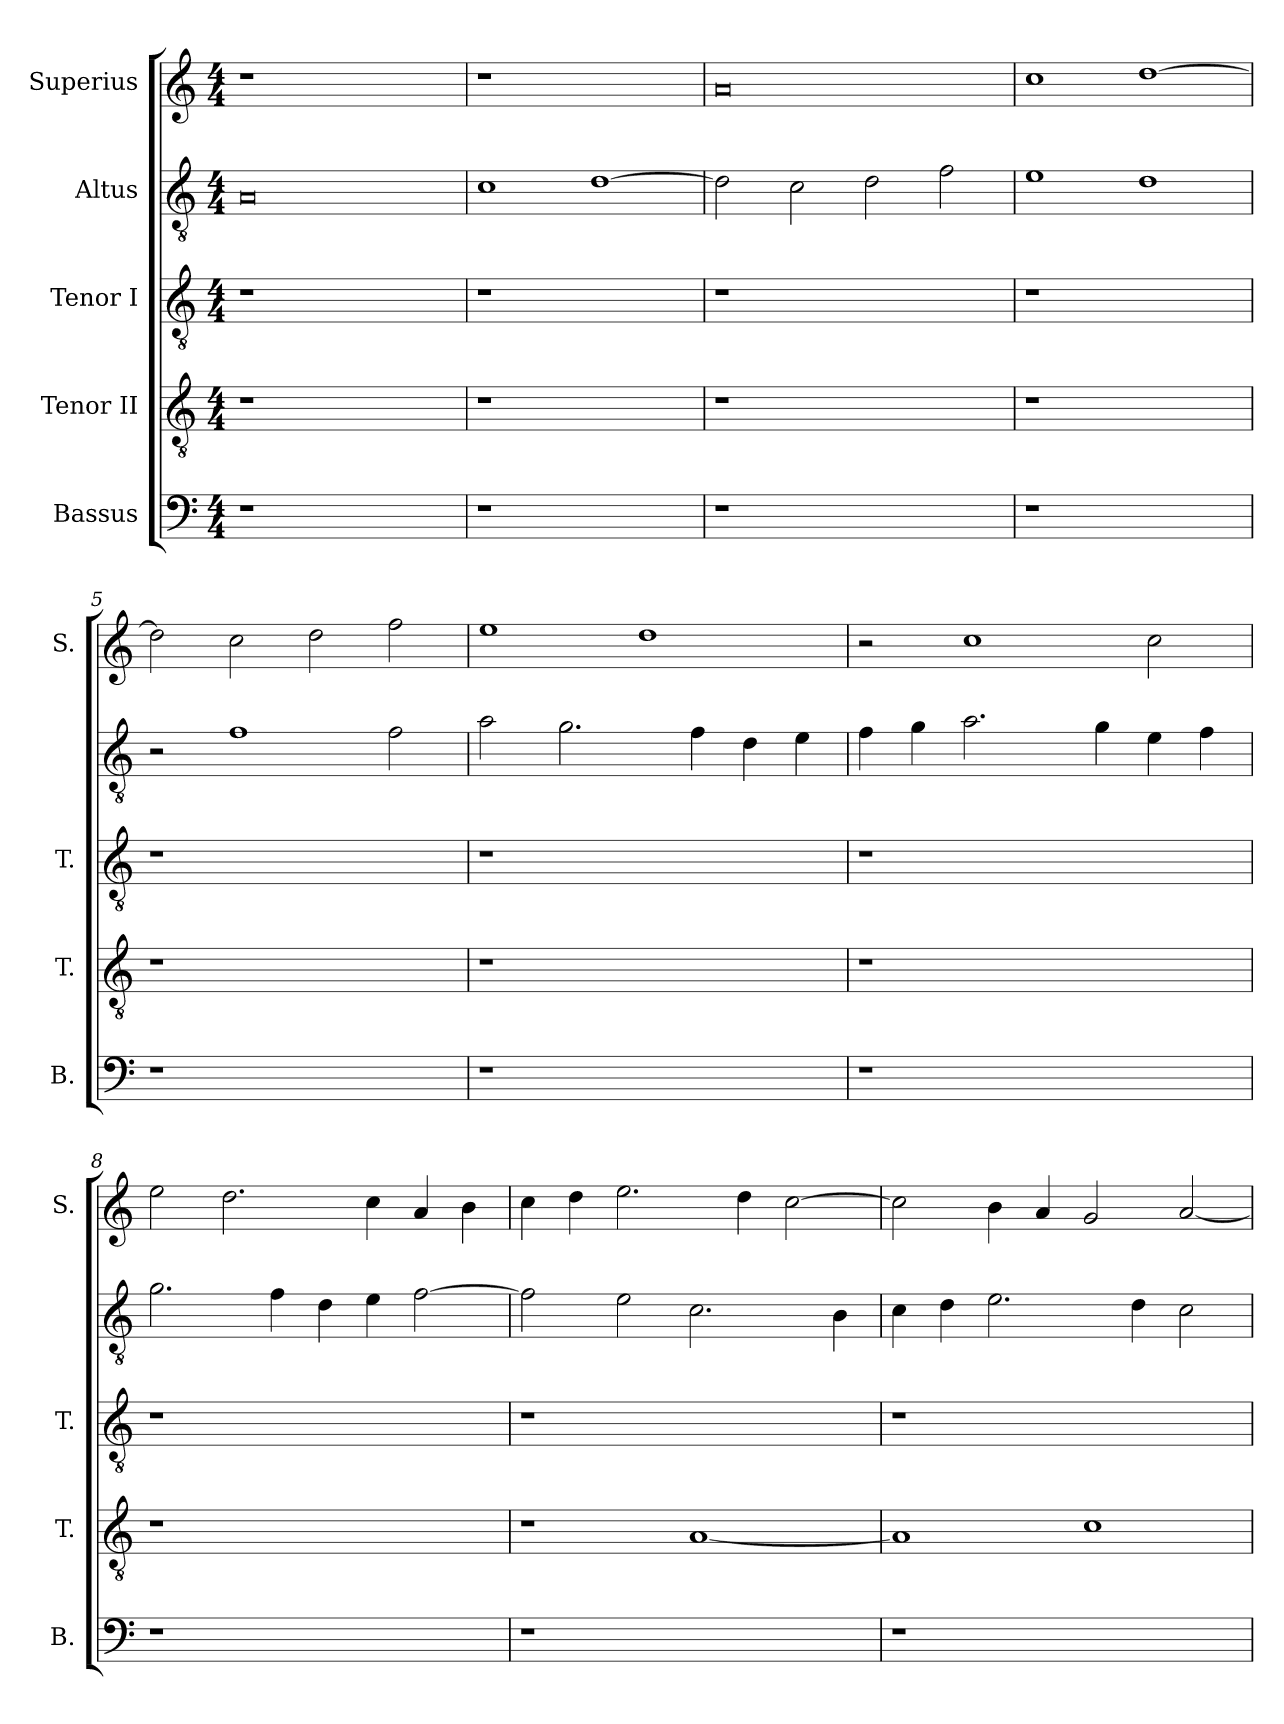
**kern	**kern	**kern	**kern	**kern
*part5	*part4	*part3	*part2	*part1
*staff5	*staff4	*staff3	*staff2	*staff1
*I"Bassus	*I"Tenor II	*I"Tenor I	*I"Altus	*I"Superius
*I'B.	*I'T.	*I'T.	*	*I'S.
!!LO:PB:g=z
*clefF4	*clefGv2	*clefGv2	*clefGv2	*clefG2
*	*ITrd7c12	*ITrd7c12	*ITrd7c12	*
*k[]	*k[]	*k[]	*k[]	*k[]
*C:	*C:	*C:	*C:	*C:
*M4/4	*M4/4	*M4/4	*M4/4	*M4/4
=1	=1	=1	=1	=1
!LO:N:vis=1	!LO:N:vis=1	!LO:N:vis=1	!	!LO:N:vis=1
1r	1r	1r	0AAi	1r
1ryy	1ryy	1ryy	.	1ryy
=2	=2	=2	=2	=2
!LO:N:vis=1	!LO:N:vis=1	!LO:N:vis=1	!	!LO:N:vis=1
1r	1r	1r	1Ci	1r
1ryy	1ryy	1ryy	[>1Di	1ryy
=3	=3	=3	=3	=3
!LO:N:vis=1	!LO:N:vis=1	!LO:N:vis=1	!	!
1r	1r	1r	2Di\]	0ai
.	.	.	2Ci\	.
1ryy	1ryy	1ryy	2Di\	.
.	.	.	2Fi\	.
=4	=4	=4	=4	=4
!LO:N:vis=1	!LO:N:vis=1	!LO:N:vis=1	!	!
1r	1r	1r	1Ei	1cci
1ryy	1ryy	1ryy	1Di	[>1ddi
=5	=5	=5	=5	=5
!LO:N:vis=1	!LO:N:vis=1	!LO:N:vis=1	!	!
1r	1r	1r	2r	2ddi\]
.	.	.	1Fi	2cci\
1ryy	1ryy	1ryy	.	2ddi\
.	.	.	2Fi\	2ffi\
!!LO:LB:g=z
=6	=6	=6	=6	=6
!LO:N:vis=1	!LO:N:vis=1	!LO:N:vis=1	!	!
1r	1r	1r	2Ai\	1eei
.	.	.	2.Gi\	.
1ryy	1ryy	1ryy	.	1ddi
.	.	.	4Fi\	.
.	.	.	4Di\	.
.	.	.	4Ei\	.
=7	=7	=7	=7	=7
!LO:N:vis=1	!LO:N:vis=1	!LO:N:vis=1	!	!
1r	1r	1r	4Fi\	2r
.	.	.	4Gi\	.
.	.	.	2.Ai\	1cci
1ryy	1ryy	1ryy	.	.
.	.	.	4Gi\	.
.	.	.	4Ei\	2cci\
.	.	.	4Fi\	.
=8	=8	=8	=8	=8
!LO:N:vis=1	!LO:N:vis=1	!LO:N:vis=1	!	!
1r	1r	1r	2.Gi\	2eei\
.	.	.	.	2.ddi\
.	.	.	4Fi\	.
1ryy	1ryy	1ryy	4Di\	.
.	.	.	4Ei\	4cci\
.	.	.	[>2Fi\	4ai/
.	.	.	.	4bi\
=9	=9	=9	=9	=9
!LO:N:vis=1	!	!LO:N:vis=1	!	!
1r	1r	1r	2Fi\]	4cci\
.	.	.	.	4ddi\
.	.	.	2Ei\	2.eei\
1ryy	[<1AAi	1ryy	2.Ci\	.
.	.	.	.	4ddi\
.	.	.	.	[>2cci\
.	.	.	4BBi\	.
!!LO:PB:g=z
=10	=10	=10	=10	=10
!LO:N:vis=1	!	!LO:N:vis=1	!	!
1r	1AAi]	1r	4Ci\	2cci\]
.	.	.	4Di\	.
.	.	.	2.Ei\	4bi\
.	.	.	.	4ai/
1ryy	1Ci	1ryy	.	2gi/
.	.	.	4Di\	.
.	.	.	2Ci\	[<2ai/
=	=	=	=	=
*-	*-	*-	*-	*-
